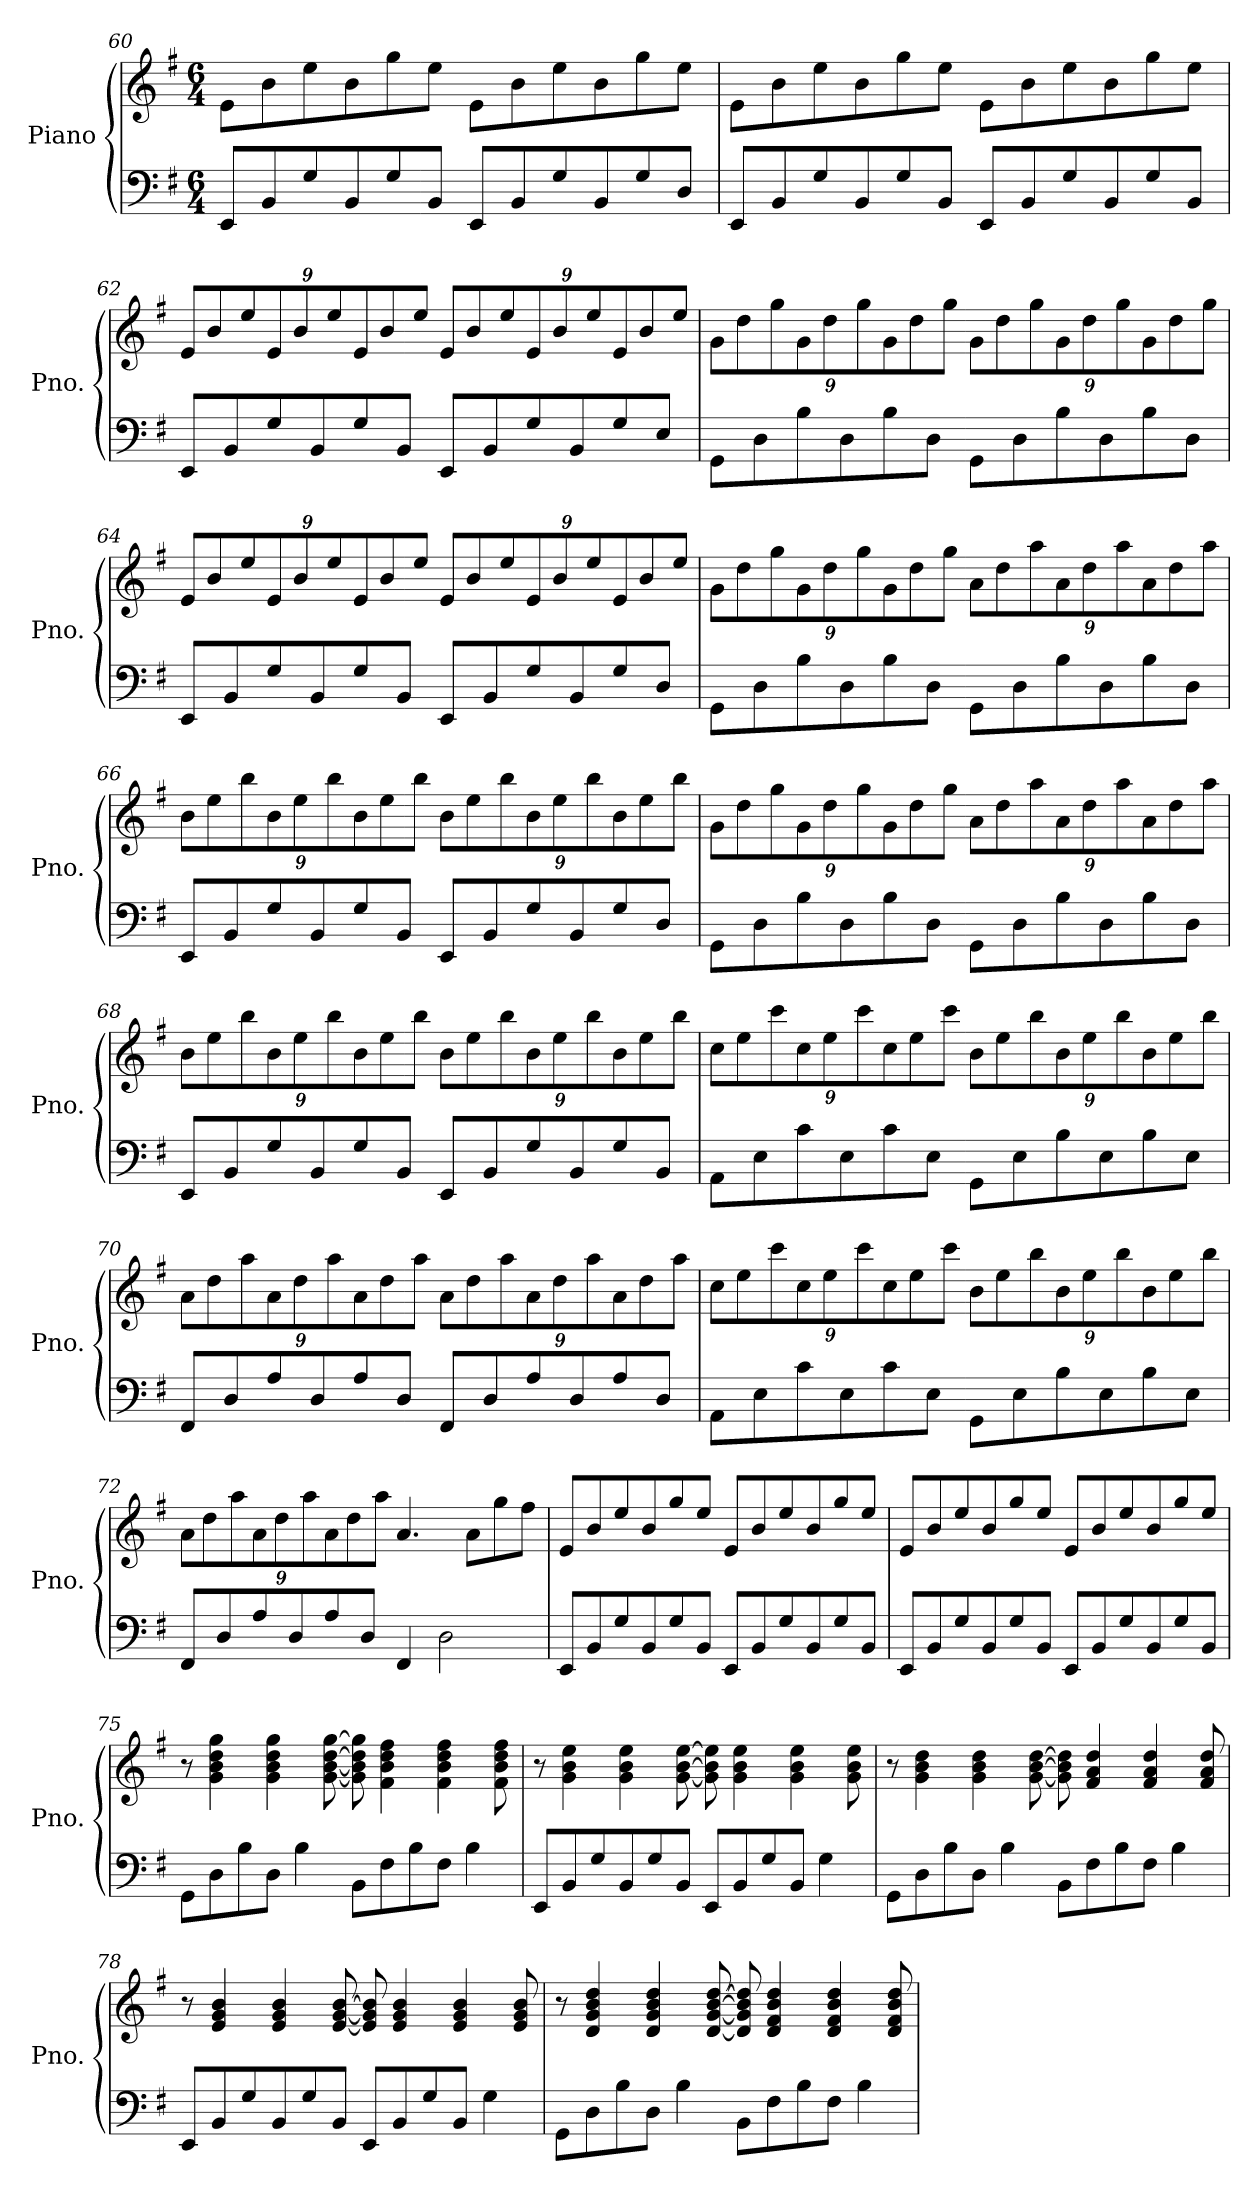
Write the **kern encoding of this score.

**kern	**kern
*part1	*part1
*staff2	*staff1
*I"Piano	*
*I'Pno.	*
*clefF4	*clefG2
*k[f#]	*k[f#]
*M6/4	*M6/4
=60	=60
8EE/L	8e\L
8BB/	8b\
8G/	8ee\
8BB/	8b\
8G/	8gg\
8BB/J	8ee\J
8EE/L	8e\L
8BB/	8b\
8G/	8ee\
8BB/	8b\
8G/	8gg\
8D/J	8ee\J
=61	=61
8EE/L	8e\L
8BB/	8b\
8G/	8ee\
8BB/	8b\
8G/	8gg\
8BB/J	8ee\J
8EE/L	8e\L
8BB/	8b\
8G/	8ee\
8BB/	8b\
8G/	8gg\
8BB/J	8ee\J
!!LO:LB:g=z
=62	=62
*	*Xbrackettup
8EE/L	12e/L
.	12b/
8BB/	.
.	12ee/
8G/	12e/
.	12b/
8BB/	.
.	12ee/
8G/	12e/
.	12b/
8BB/J	.
.	12ee/J
8EE/L	12e/L
.	12b/
8BB/	.
.	12ee/
8G/	12e/
.	12b/
8BB/	.
.	12ee/
8G/	12e/
.	12b/
8E/J	.
.	12ee/J
=63	=63
8GG\L	12g\L
.	12dd\
8D\	.
.	12gg\
8B\	12g\
.	12dd\
8D\	.
.	12gg\
8B\	12g\
.	12dd\
8D\J	.
.	12gg\J
8GG\L	12g\L
.	12dd\
8D\	.
.	12gg\
8B\	12g\
.	12dd\
8D\	.
.	12gg\
8B\	12g\
.	12dd\
8D\J	.
.	12gg\J
!!LO:LB:g=z
=64	=64
8EE/L	12e/L
.	12b/
8BB/	.
.	12ee/
8G/	12e/
.	12b/
8BB/	.
.	12ee/
8G/	12e/
.	12b/
8BB/J	.
.	12ee/J
8EE/L	12e/L
.	12b/
8BB/	.
.	12ee/
8G/	12e/
.	12b/
8BB/	.
.	12ee/
8G/	12e/
.	12b/
8D/J	.
.	12ee/J
=65	=65
8GG\L	12g\L
.	12dd\
8D\	.
.	12gg\
8B\	12g\
.	12dd\
8D\	.
.	12gg\
8B\	12g\
.	12dd\
8D\J	.
.	12gg\J
8GG\L	12a\L
.	12dd\
8D\	.
.	12aa\
8B\	12a\
.	12dd\
8D\	.
.	12aa\
8B\	12a\
.	12dd\
8D\J	.
.	12aa\J
!!LO:LB:g=z
=66	=66
8EE/L	12b\L
.	12ee\
8BB/	.
.	12bb\
8G/	12b\
.	12ee\
8BB/	.
.	12bb\
8G/	12b\
.	12ee\
8BB/J	.
.	12bb\J
8EE/L	12b\L
.	12ee\
8BB/	.
.	12bb\
8G/	12b\
.	12ee\
8BB/	.
.	12bb\
8G/	12b\
.	12ee\
8D/J	.
.	12bb\J
=67	=67
8GG\L	12g\L
.	12dd\
8D\	.
.	12gg\
8B\	12g\
.	12dd\
8D\	.
.	12gg\
8B\	12g\
.	12dd\
8D\J	.
.	12gg\J
8GG\L	12a\L
.	12dd\
8D\	.
.	12aa\
8B\	12a\
.	12dd\
8D\	.
.	12aa\
8B\	12a\
.	12dd\
8D\J	.
.	12aa\J
!!LO:PB:g=z
=68	=68
8EE/L	12b\L
.	12ee\
8BB/	.
.	12bb\
8G/	12b\
.	12ee\
8BB/	.
.	12bb\
8G/	12b\
.	12ee\
8BB/J	.
.	12bb\J
8EE/L	12b\L
.	12ee\
8BB/	.
.	12bb\
8G/	12b\
.	12ee\
8BB/	.
.	12bb\
8G/	12b\
.	12ee\
8BB/J	.
.	12bb\J
=69	=69
8AA\L	12cc\L
.	12ee\
8E\	.
.	12ccc\
8c\	12cc\
.	12ee\
8E\	.
.	12ccc\
8c\	12cc\
.	12ee\
8E\J	.
.	12ccc\J
8GG\L	12b\L
.	12ee\
8E\	.
.	12bb\
8B\	12b\
.	12ee\
8E\	.
.	12bb\
8B\	12b\
.	12ee\
8E\J	.
.	12bb\J
!!LO:LB:g=z
=70	=70
8FF#/L	12a\L
.	12dd\
8D/	.
.	12aa\
8A/	12a\
.	12dd\
8D/	.
.	12aa\
8A/	12a\
.	12dd\
8D/J	.
.	12aa\J
8FF#/L	12a\L
.	12dd\
8D/	.
.	12aa\
8A/	12a\
.	12dd\
8D/	.
.	12aa\
8A/	12a\
.	12dd\
8D/J	.
.	12aa\J
=71	=71
8AA\L	12cc\L
.	12ee\
8E\	.
.	12ccc\
8c\	12cc\
.	12ee\
8E\	.
.	12ccc\
8c\	12cc\
.	12ee\
8E\J	.
.	12ccc\J
8GG\L	12b\L
.	12ee\
8E\	.
.	12bb\
8B\	12b\
.	12ee\
8E\	.
.	12bb\
8B\	12b\
.	12ee\
8E\J	.
.	12bb\J
!!LO:LB:g=z
=72	=72
8FF#/L	12a\L
.	12dd\
8D/	.
.	12aa\
8A/	12a\
.	12dd\
8D/	.
.	12aa\
8A/	12a\
.	12dd\
8D/J	.
.	12aa\J
4FF#/	4.a/
2D\	.
.	8a\L
.	8gg\
.	8ff#\J
=73	=73
8EE/L	8e/L
8BB/	8b/
8G/	8ee/
8BB/	8b/
8G/	8gg/
8BB/J	8ee/J
8EE/L	8e/L
8BB/	8b/
8G/	8ee/
8BB/	8b/
8G/	8gg/
8BB/J	8ee/J
=74	=74
8EE/L	8e/L
8BB/	8b/
8G/	8ee/
8BB/	8b/
8G/	8gg/
8BB/J	8ee/J
8EE/L	8e/L
8BB/	8b/
8G/	8ee/
8BB/	8b/
8G/	8gg/
8BB/J	8ee/J
!!LO:LB:g=z
=75	=75
8GG\L	8r
8D\	4g\ 4b\ 4dd\ 4gg\
8B\	.
8D\J	4g\ 4b\ 4dd\ 4gg\
4B\	.
.	[8g\ [8b\ [8dd\ [8gg\
8BB\L	8g\] 8b\] 8dd\] 8gg\]
8F#\	4f#\ 4b\ 4dd\ 4ff#\
8B\	.
8F#\J	4f#\ 4b\ 4dd\ 4ff#\
4B\	.
.	8f#\ 8b\ 8dd\ 8ff#\
=76	=76
8EE/L	8r
8BB/	4g\ 4b\ 4ee\
8G/	.
8BB/	4g\ 4b\ 4ee\
8G/	.
8BB/J	[8g\ [8b\ [8ee\
8EE/L	8g\] 8b\] 8ee\]
8BB/	4g\ 4b\ 4ee\
8G/	.
8BB/J	4g\ 4b\ 4ee\
4G\	.
.	8g\ 8b\ 8ee\
=77	=77
8GG\L	8r
8D\	4g\ 4b\ 4dd\
8B\	.
8D\J	4g\ 4b\ 4dd\
4B\	.
.	[8g\ [8b\ [8dd\
8BB\L	8g\] 8b\] 8dd\]
8F#\	4f#/ 4a/ 4dd/
8B\	.
8F#\J	4f#/ 4a/ 4dd/
4B\	.
.	8f#/ 8a/ 8dd/
!!LO:LB:g=z
=78	=78
8EE/L	8r
8BB/	4e/ 4g/ 4b/
8G/	.
8BB/	4e/ 4g/ 4b/
8G/	.
8BB/J	[8e/ [8g/ [8b/
8EE/L	8e/] 8g/] 8b/]
8BB/	4e/ 4g/ 4b/
8G/	.
8BB/J	4e/ 4g/ 4b/
4G\	.
.	8e/ 8g/ 8b/
=79	=79
8GG\L	8r
8D\	4d/ 4g/ 4b/ 4dd/
8B\	.
8D\J	4d/ 4g/ 4b/ 4dd/
4B\	.
.	[8d/ [8g/ [8b/ [8dd/
8BB\L	8d/] 8g/] 8b/] 8dd/]
8F#\	4d/ 4f#/ 4b/ 4dd/
8B\	.
8F#\J	4d/ 4f#/ 4b/ 4dd/
4B\	.
.	8d/ 8f#/ 8b/ 8dd/
=	=
*-	*-
